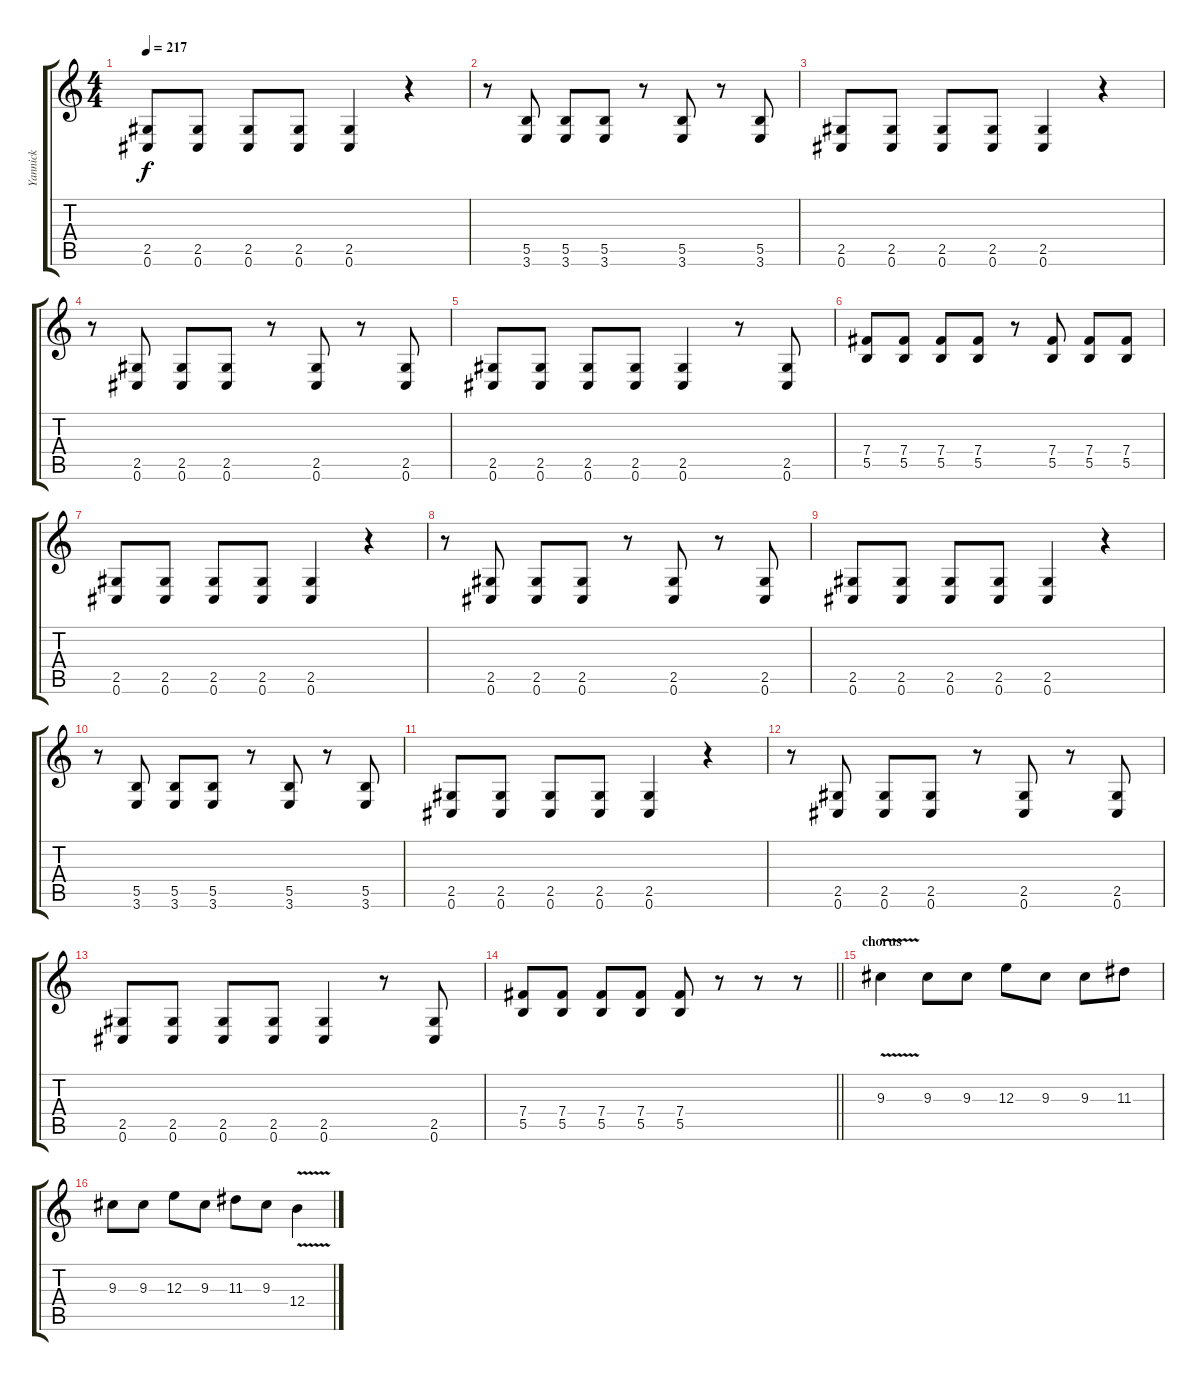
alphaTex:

\track ("Yannick" "Yannick") {instrument distortionguitar}
\staff {score tabs}
\tuning (Db4 Ab3 E3 B2 Gb2 Db2) {hide}
\ts (4 4)
\tempo 217
\clef g2
\ks c
(2.5 0.6).8{dy f} (2.5 0.6).8 (2.5 0.6).8 (2.5 0.6).8 (2.5 0.6).4 r.4 |
r.8 (5.5 3.6).8 (5.5 3.6).8 (5.5 3.6).8 r.8 (5.5 3.6).8 r.8 (5.5 3.6).8 |
(2.5 0.6).8 (2.5 0.6).8 (2.5 0.6).8 (2.5 0.6).8 (2.5 0.6).4 r.4 |
r.8 (2.5 0.6).8 (2.5 0.6).8 (2.5 0.6).8 r.8 (2.5 0.6).8 r.8 (2.5 0.6).8 |
(2.5 0.6).8 (2.5 0.6).8 (2.5 0.6).8 (2.5 0.6).8 (2.5 0.6).4 r.8 (2.5 0.6).8 |
(7.4 5.5).8 (7.4 5.5).8 (7.4 5.5).8 (7.4 5.5).8 r.8 (7.4 5.5).8 (7.4 5.5).8 (7.4 5.5).8 |
(2.5 0.6).8 (2.5 0.6).8 (2.5 0.6).8 (2.5 0.6).8 (2.5 0.6).4 r.4 |
r.8 (2.5 0.6).8 (2.5 0.6).8 (2.5 0.6).8 r.8 (2.5 0.6).8 r.8 (2.5 0.6).8 |
(2.5 0.6).8 (2.5 0.6).8 (2.5 0.6).8 (2.5 0.6).8 (2.5 0.6).4 r.4 |
r.8 (5.5 3.6).8 (5.5 3.6).8 (5.5 3.6).8 r.8 (5.5 3.6).8 r.8 (5.5 3.6).8 |
(2.5 0.6).8 (2.5 0.6).8 (2.5 0.6).8 (2.5 0.6).8 (2.5 0.6).4 r.4 |
r.8 (2.5 0.6).8 (2.5 0.6).8 (2.5 0.6).8 r.8 (2.5 0.6).8 r.8 (2.5 0.6).8 |
(2.5 0.6).8 (2.5 0.6).8 (2.5 0.6).8 (2.5 0.6).8 (2.5 0.6).4 r.8 (2.5 0.6).8 |
\barLineRight lightlight
(7.4 5.5).8 (7.4 5.5).8 (7.4 5.5).8 (7.4 5.5).8 (7.4 5.5).8 r.8 r.8 r.8 |
\section ("" "chorus")
9.3{v}.4{balance 8} 9.3.8 9.3.8 12.3.8 9.3.8 9.3.8 11.3.8 |
9.3.8 9.3.8 12.3.8 9.3.8 11.3.8 9.3.8 12.4{v}.4
